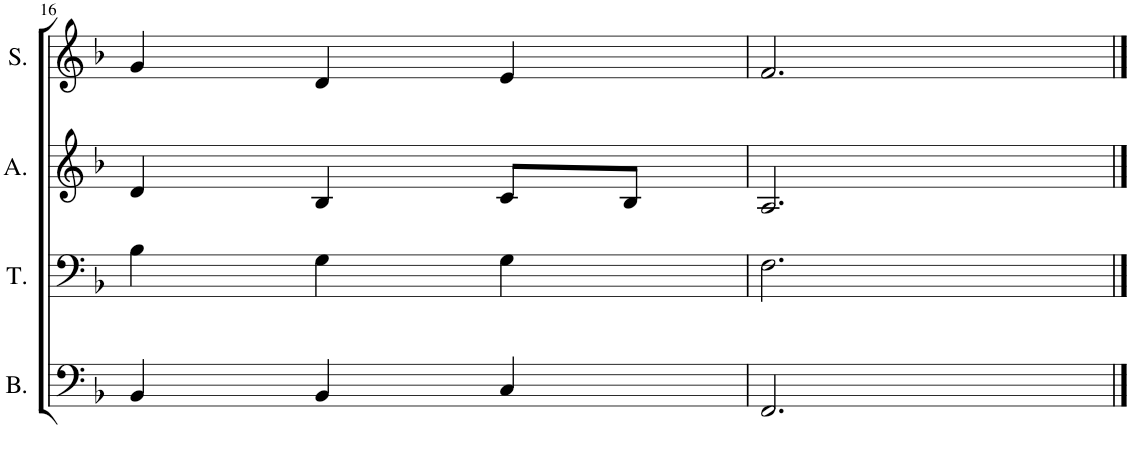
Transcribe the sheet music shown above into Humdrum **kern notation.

**kern	**kern	**kern	**kern
*part4	*part3	*part2	*part1
*staff4	*staff3	*staff2	*staff1
*I"Bass	*I"Tenor	*I"Alto	*I"Soprano
*I'B.	*I'T.	*I'A.	*I'S.
!!LO:PB:g=z
*clefF4	*clefF4	*clefG2	*clefG2
*k[b-]	*k[b-]	*k[b-]	*k[b-]
*M3/4	*M3/4	*M3/4	*M3/4
=16	=16	=16	=16
4BB-/	4B-\	4d/	4g/
4BB-/	4G\	4B-/	4d/
4C/	4G\	8c/L	4e/
.	.	8B-/J	.
=17	=17	=17	=17
2.FF/	2.F\	2.A/	2.f/
==	==	==	==
*-	*-	*-	*-
